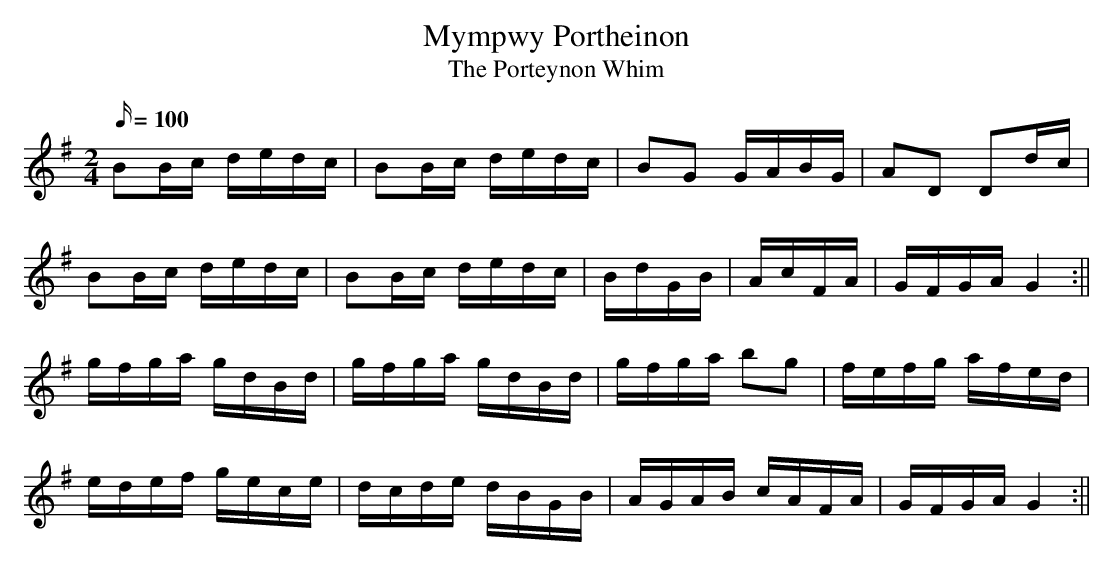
X:1
T:Mympwy Portheinon
T:The Porteynon Whim
M:2/4
L:1/16
Q:100
K:G
B2Bc dedc|B2Bc dedc|B2G2 GABG|A2D2 D2dc|
B2Bc dedc|B2Bc dedc|BdGB| AcFA|GFGAG4:||
gfga gdBd|gfga gdBd|gfga b2g2|fefg afed|
edef gece|dcde dBGB|AGAB cAFA|GFGAG4:||
